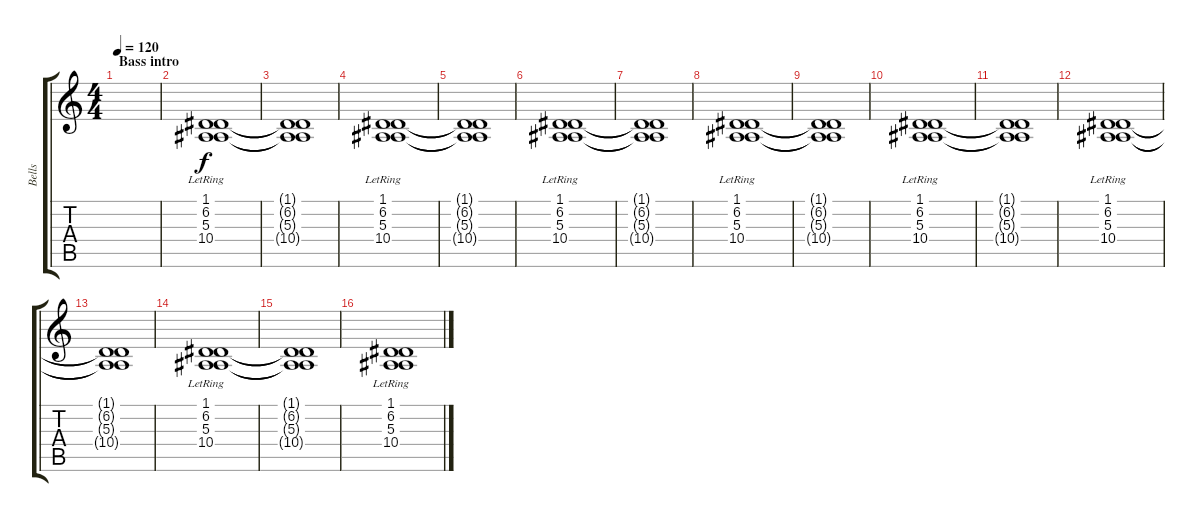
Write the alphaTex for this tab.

\track ("Bells" "Bells") {instrument tubularbells}
\staff {score tabs}
\tuning (D4 A3 F3 C3 G2 C2) {hide}
\ts (4 4)
\section ("" "Bass intro")
\tempo 120
\clef g2
\ks c
|
(1.1 6.2{lr} 5.3{lr} 10.4).1 |
(1.1{t} 6.2{t} 5.3{t} 10.4{t}).1 |
(1.1 6.2{lr} 5.3{lr} 10.4).1 |
(1.1{t} 6.2{t} 5.3{t} 10.4{t}).1 |
(1.1 6.2{lr} 5.3{lr} 10.4).1 |
(1.1{t} 6.2{t} 5.3{t} 10.4{t}).1 |
(1.1 6.2{lr} 5.3{lr} 10.4).1 |
(1.1{t} 6.2{t} 5.3{t} 10.4{t}).1 |
(1.1 6.2{lr} 5.3{lr} 10.4).1 |
(1.1{t} 6.2{t} 5.3{t} 10.4{t}).1 |
(1.1 6.2{lr} 5.3{lr} 10.4).1 |
(1.1{t} 6.2{t} 5.3{t} 10.4{t}).1 |
(1.1 6.2{lr} 5.3{lr} 10.4).1 |
(1.1{t} 6.2{t} 5.3{t} 10.4{t}).1 |
(1.1 6.2{lr} 5.3{lr} 10.4).1
